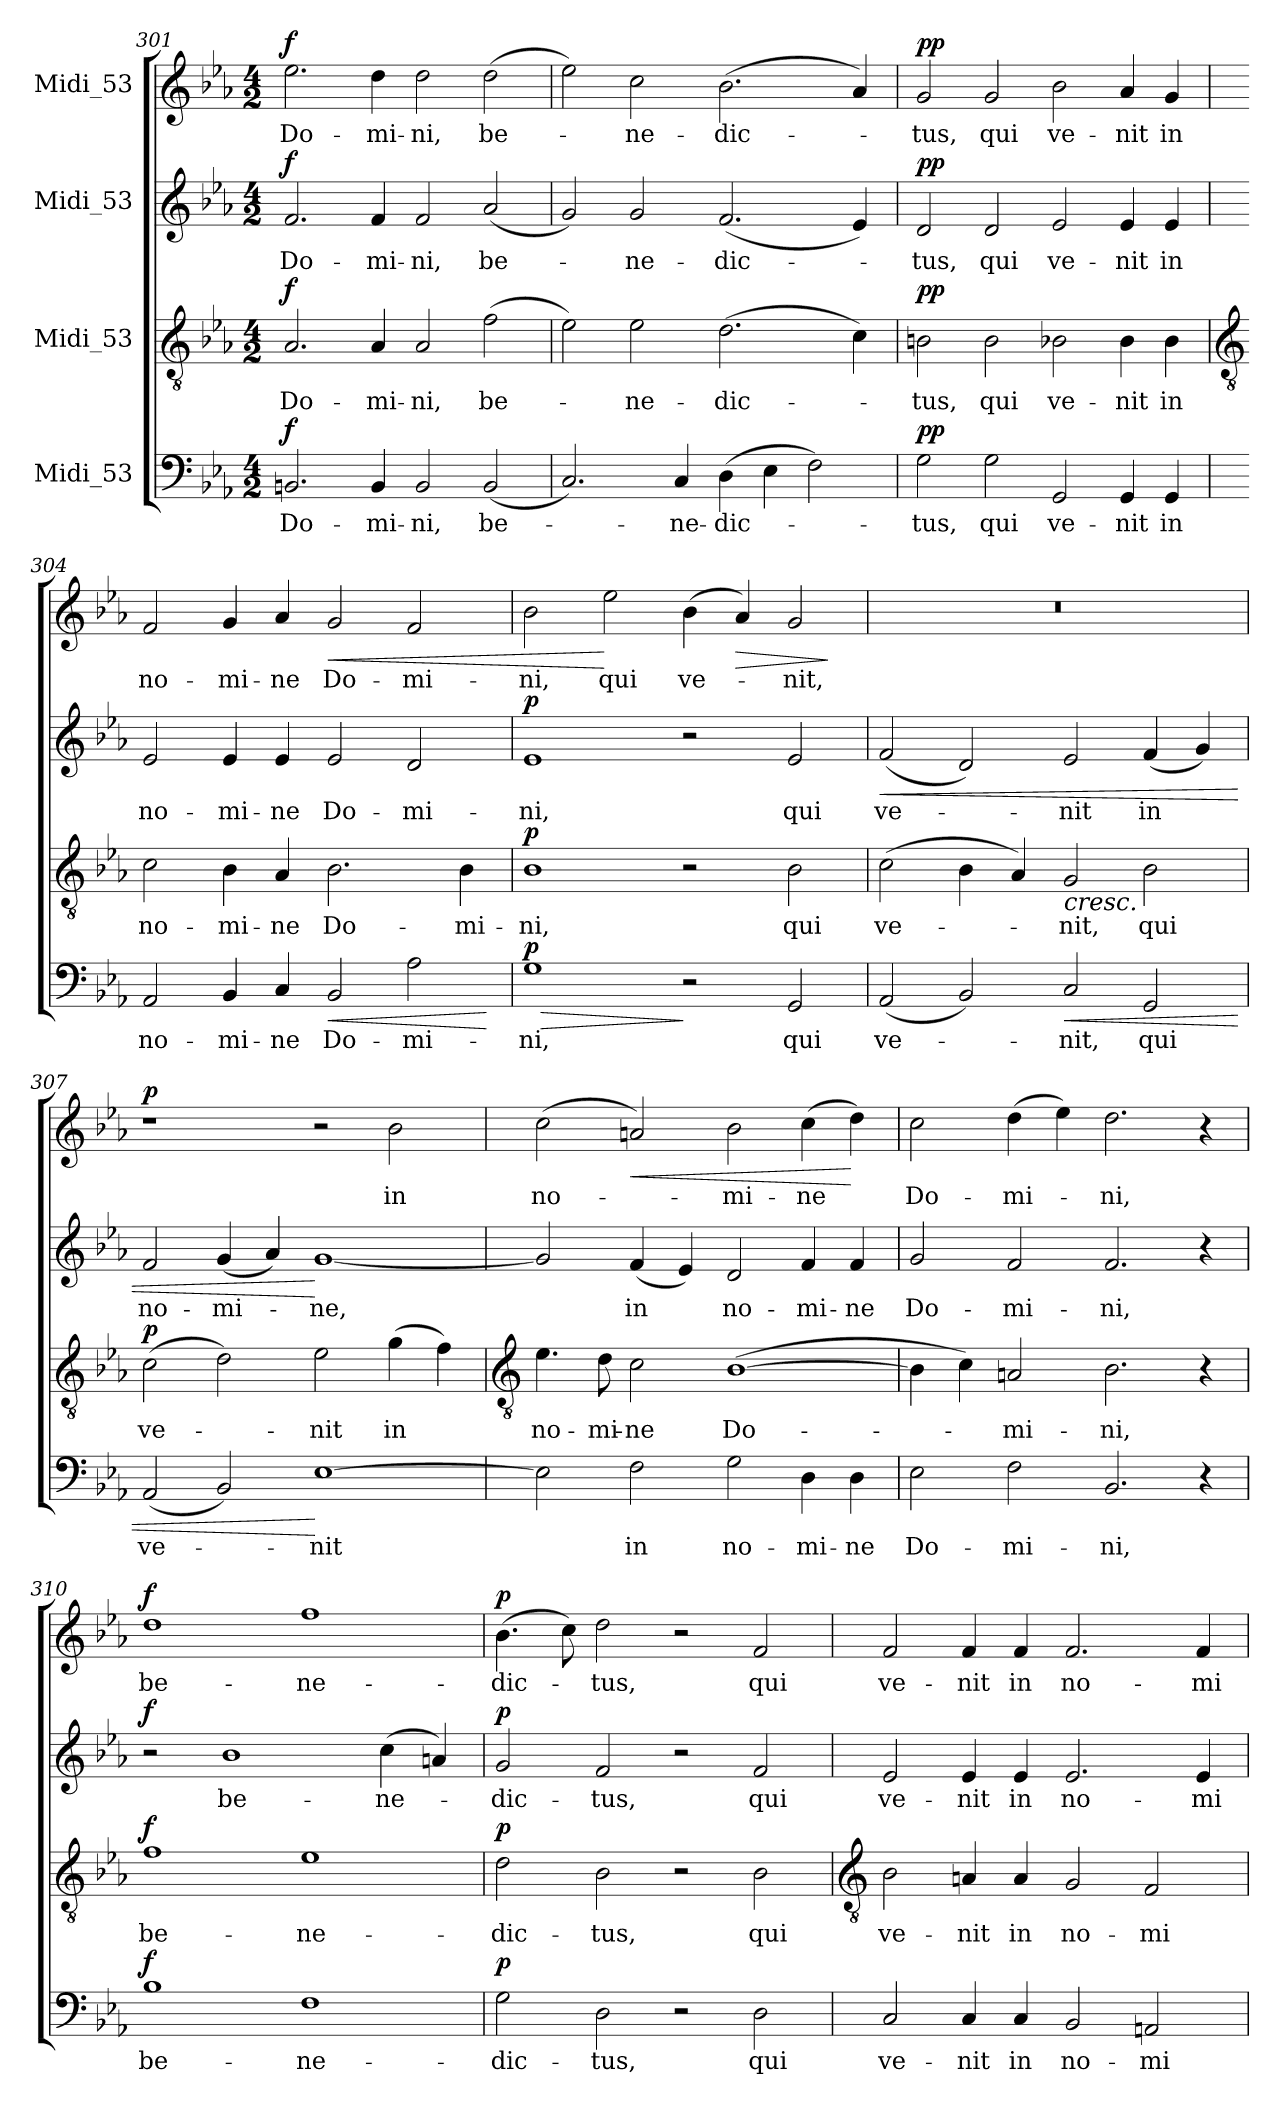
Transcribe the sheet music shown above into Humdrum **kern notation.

**kern	**text	**dynam	**kern	**text	**dynam	**kern	**text	**dynam	**kern	**text	**dynam
*part4	*part4	*part4	*part3	*part3	*part3	*part2	*part2	*part2	*part1	*part1	*part1
*staff4	*staff4	*staff4	*staff3	*staff3	*staff3	*staff2	*staff2	*staff2	*staff1	*staff1	*staff1
*I"Midi_53	*	*	*I"Midi_53	*	*	*I"Midi_53	*	*	*I"Midi_53	*	*
*clefF4	*	*	*clefGv2	*	*	*clefG2	*	*	*clefG2	*	*
*k[b-e-a-]	*	*	*k[b-e-a-]	*	*	*k[b-e-a-]	*	*	*k[b-e-a-]	*	*
*E-:	*	*	*E-:	*	*	*E-:	*	*	*E-:	*	*
*M4/2	*	*	*M4/2	*	*	*M4/2	*	*	*M4/2	*	*
=301	=301	=301	=301	=301	=301	=301	=301	=301	=301	=301	=301
!	!LO:LY:b	!LO:DY:a	!	!LO:LY:b	!LO:DY:a	!	!LO:LY:b	!LO:DY:a	!	!LO:LY:b	!LO:DY:a
2.BBn/	Do-	f	2.A-/	Do-	f	2.f/	Do-	f	2.ee-\	Do-	f
!	!LO:LY:b	!	!	!LO:LY:b	!	!	!LO:LY:b	!	!	!LO:LY:b	!
4BB/	-mi-	.	4A-/	-mi-	.	4f/	-mi-	.	4dd\	-mi-	.
!	!LO:LY:b	!	!	!LO:LY:b	!	!	!LO:LY:b	!	!	!LO:LY:b	!
2BB/	-ni,	.	2A-/	-ni,	.	2f/	-ni,	.	2dd\	-ni,	.
!	!LO:LY:b	!	!	!LO:LY:b	!	!	!LO:LY:b	!	!	!LO:LY:b	!
(<2BB/	be-	.	(>2f\	be-	.	(<2a-/	be-	.	(>2dd\	be-	.
=302	=302	=302	=302	=302	=302	=302	=302	=302	=302	=302	=302
2.C/)	.	.	2e-\)	.	.	2g/)	.	.	2ee-\)	.	.
!	!	!	!	!LO:LY:b	!	!	!LO:LY:b	!	!	!LO:LY:b	!
.	.	.	2e-\	-ne-	.	2g/	-ne-	.	2cc\	-ne-	.
!	!LO:LY:b	!	!	!	!	!	!	!	!	!	!
4C/	-ne-	.	.	.	.	.	.	.	.	.	.
!	!LO:LY:b	!	!	!LO:LY:b	!	!	!LO:LY:b	!	!	!LO:LY:b	!
(>4D\	-dic-	.	(>2.d\	-dic-	.	(<2.f/	-dic-	.	(<2.b-\	-dic-	.
4E-\	.	.	.	.	.	.	.	.	.	.	.
2F\)	.	.	.	.	.	.	.	.	.	.	.
.	.	.	4c\)	.	.	4e-/)	.	.	4a-/)	.	.
=303	=303	=303	=303	=303	=303	=303	=303	=303	=303	=303	=303
!	!LO:LY:b	!LO:DY:a	!	!LO:LY:b	!LO:DY:a	!	!LO:LY:b	!LO:DY:a	!	!LO:LY:b	!LO:DY:a
2G\	-tus,	pp	2Bn\	-tus,	pp	2d/	-tus,	pp	2g/	-tus,	pp
!	!LO:LY:b	!	!	!LO:LY:b	!	!	!LO:LY:b	!	!	!LO:LY:b	!
2G\	qui	.	2B\	qui	.	2d/	qui	.	2g/	qui	.
!	!LO:LY:b	!	!	!LO:LY:b	!	!	!LO:LY:b	!	!	!LO:LY:b	!
2GG/	ve-	.	2B-X\	ve-	.	2e-/	ve-	.	2b-\	ve-	.
!	!LO:LY:b	!	!	!LO:LY:b	!	!	!LO:LY:b	!	!	!LO:LY:b	!
4GG/	-nit	.	4B-\	-nit	.	4e-/	-nit	.	4a-/	-nit	.
!	!LO:LY:b	!	!	!LO:LY:b	!	!	!LO:LY:b	!	!	!LO:LY:b	!
4GG/	in	.	4B-\	in	.	4e-/	in	.	4g/	in	.
!!LO:LB:g=z
=304	=304	=304	=304	=304	=304	=304	=304	=304	=304	=304	=304
*	*	*	*clefGv2	*	*	*	*	*	*	*	*
!	!LO:LY:b	!	!	!LO:LY:b	!	!	!LO:LY:b	!	!	!LO:LY:b	!
2AA-/	no-	.	2c\	no-	.	2e-/	no-	.	2f/	no-	.
!	!LO:LY:b	!	!	!LO:LY:b	!	!	!LO:LY:b	!	!	!LO:LY:b	!
4BB-/	-mi-	.	4B-\	-mi-	.	4e-/	-mi-	.	4g/	-mi-	.
!	!LO:LY:b	!	!	!LO:LY:b	!	!	!LO:LY:b	!	!	!LO:LY:b	!
4C/	-ne	.	4A-/	-ne	.	4e-/	-ne	.	4a-/	-ne	.
!	!LO:LY:b	!LO:HP:b	!	!LO:LY:b	!	!	!LO:LY:b	!	!	!LO:LY:b	!LO:HP:b
2BB-/	Do-	<	2.B-\	Do-	.	2e-/	Do-	.	2g/	Do-	<
!	!LO:LY:b	!	!	!	!	!	!LO:LY:b	!	!	!LO:LY:b	!
2A-\	-mi-	.	.	.	.	2d/	-mi-	.	2f/	-mi-	.
!	!	!	!	!LO:LY:b	!	!	!	!	!	!	!
.	.	.	4B-\	-mi-	.	.	.	.	.	.	.
.	.	[	.	.	.	.	.	.	.	.	.
=305	=305	=305	=305	=305	=305	=305	=305	=305	=305	=305	=305
!	!LO:LY:b	!LO:HP:b	!	!LO:LY:b	!	!	!LO:LY:b	!	!	!LO:LY:b	!
!	!	!LO:DY:n=1:a	!	!	!LO:DY:a	!	!	!LO:DY:a	!	!	!
1G	-ni,	> p	1B-	-ni,	p	1e-	-ni,	p	2b-\	-ni,	.
!	!	!	!	!	!	!	!	!	!	!LO:LY:b	!
.	.	.	.	.	.	.	.	.	2ee-\	qui	[
!	!	!	!	!	!	!	!	!	!	!LO:LY:b	!
2r	.	]	2r	.	.	2r	.	.	(<4b-\	ve-	.
!	!	!	!	!	!	!	!	!	!	!	!LO:HP:b
.	.	.	.	.	.	.	.	.	4a-/)	.	>
!	!LO:LY:b	!	!	!LO:LY:b	!	!	!LO:LY:b	!	!	!LO:LY:b	!
2GG/	qui	.	2B-\	qui	.	2e-/	qui	.	2g/	-nit,	.
.	.	.	.	.	.	.	.	.	.	.	]
=306	=306	=306	=306	=306	=306	=306	=306	=306	=306	=306	=306
!	!LO:LY:b	!	!	!LO:LY:b	!	!	!LO:LY:b	!LO:HP:b	!	!	!
(<2AA-/	ve-	.	(>2c\	ve-	.	(<2f/	ve-	<	0r	.	.
2BB-/)	.	.	4B-\	.	.	2d/)	.	.	.	.	.
.	.	.	4A-/)	.	.	.	.	.	.	.	.
!	!LO:LY:b	!LO:HP:b	!	!LO:LY:b	!LO:HP:b	!	!LO:LY:b	!	!	!	!
2C/	-nit,	<	2G/	-nit,	<	2e-/	-nit	.	.	.	.
!	!LO:LY:b	!	!	!LO:LY:b	!	!	!LO:LY:b	!	!	!	!
2GG/	qui	.	2B-\	qui	.	(<4f/	in	.	.	.	.
.	.	.	.	.	.	4g/)	.	.	.	.	.
=307	=307	=307	=307	=307	=307	=307	=307	=307	=307	=307	=307
!	!LO:LY:b	!	!	!LO:LY:b	!LO:DY:a	!	!LO:LY:b	!	!	!	!LO:DY:a
(<2AA-/	ve-	.	(>2c\	ve-	p	2f/	no-	.	1r	.	p
!	!	!	!	!	!	!	!LO:LY:b	!	!	!	!
2BB-/)	.	.	2d\)	.	.	(<4g/	-mi-	.	.	.	.
.	.	.	.	.	.	4a-/)	.	.	.	.	.
!	!LO:LY:b	!	!	!LO:LY:b	!	!	!LO:LY:b	!	!	!	!
[1E-	-nit	[	2e-\	-nit	[	[1g	-ne,	[	2r	.	.
!	!	!	!	!LO:LY:b	!	!	!	!	!	!LO:LY:b	!
.	.	.	(>4g\	in	.	.	.	.	2b-\	in	.
.	.	.	4f\)	.	.	.	.	.	.	.	.
!!LO:LB:g=z
=308	=308	=308	=308	=308	=308	=308	=308	=308	=308	=308	=308
*	*	*	*clefGv2	*	*	*	*	*	*	*	*
!	!	!	!	!LO:LY:b	!	!	!	!	!	!LO:LY:b	!
2E-\]	.	.	4.e-\	no-	.	2g/]	.	.	(<2cc\	no-	.
!	!	!	!	!LO:LY:b	!	!	!	!	!	!	!
.	.	.	8d\	-mi-	.	.	.	.	.	.	.
!	!LO:LY:b	!	!	!LO:LY:b	!	!	!LO:LY:b	!	!	!	!LO:HP:b
2F\	in	.	2c\	-ne	.	(<4f/	in	.	2an/)	.	<
.	.	.	.	.	.	4e-/)	.	.	.	.	.
!	!LO:LY:b	!	!	!LO:LY:b	!	!	!LO:LY:b	!	!	!LO:LY:b	!
2G\	no-	.	(>[1B-	Do-	.	2d/	no-	.	2b-\	-mi-	.
!	!LO:LY:b	!	!	!	!	!	!LO:LY:b	!	!	!LO:LY:b	!
4D\	-mi-	.	.	.	.	4f/	-mi-	.	(>4cc\	-ne	.
!	!LO:LY:b	!	!	!	!	!	!LO:LY:b	!	!	!	!
4D\	-ne	.	.	.	.	4f/	-ne	.	4dd\)	.	[
=309	=309	=309	=309	=309	=309	=309	=309	=309	=309	=309	=309
!	!LO:LY:b	!	!	!	!	!	!LO:LY:b	!	!	!LO:LY:b	!
2E-\	Do-	.	4B-\]	.	.	2g/	Do-	.	2cc\	Do-	.
.	.	.	4c\)	.	.	.	.	.	.	.	.
!	!LO:LY:b	!	!	!LO:LY:b	!	!	!LO:LY:b	!	!	!LO:LY:b	!
2F\	-mi-	.	2An/	-mi-	.	2f/	-mi-	.	(>4dd\	-mi-	.
.	.	.	.	.	.	.	.	.	4ee-\)	.	.
!	!LO:LY:b	!	!	!LO:LY:b	!	!	!LO:LY:b	!	!	!LO:LY:b	!
2.BB-/	-ni,	.	2.B-\	-ni,	.	2.f/	-ni,	.	2.dd\	-ni,	.
4r	.	.	4r	.	.	4r	.	.	4r	.	.
=310	=310	=310	=310	=310	=310	=310	=310	=310	=310	=310	=310
!	!LO:LY:b	!LO:DY:a	!	!LO:LY:b	!LO:DY:a	!	!	!LO:DY:a	!	!LO:LY:b	!LO:DY:a
1B-	be-	f	1f	be-	f	2r	.	f	1dd	be-	f
!	!	!	!	!	!	!	!LO:LY:b	!	!	!	!
.	.	.	.	.	.	1b-	be-	.	.	.	.
!	!LO:LY:b	!	!	!LO:LY:b	!	!	!	!	!	!LO:LY:b	!
1F	-ne-	.	1e-	-ne-	.	.	.	.	1ff	-ne-	.
!	!	!	!	!	!	!	!LO:LY:b	!	!	!	!
.	.	.	.	.	.	(<4cc\	-ne-	.	.	.	.
.	.	.	.	.	.	4an/)	.	.	.	.	.
=311	=311	=311	=311	=311	=311	=311	=311	=311	=311	=311	=311
!	!LO:LY:b	!LO:DY:a	!	!LO:LY:b	!LO:DY:a	!	!LO:LY:b	!LO:DY:a	!	!LO:LY:b	!LO:DY:a
2G\	-dic-	p	2d\	-dic-	p	2g/	-dic-	p	(>4.b-\	-dic-	p
.	.	.	.	.	.	.	.	.	8cc\)	.	.
!	!LO:LY:b	!	!	!LO:LY:b	!	!	!LO:LY:b	!	!	!LO:LY:b	!
2D\	-tus,	.	2B-\	-tus,	.	2f/	-tus,	.	2dd\	-tus,	.
2r	.	.	2r	.	.	2r	.	.	2r	.	.
!	!LO:LY:b	!	!	!LO:LY:b	!	!	!LO:LY:b	!	!	!LO:LY:b	!
2D\	qui	.	2B-\	qui	.	2f/	qui	.	2f/	qui	.
!!LO:LB:g=z
=312	=312	=312	=312	=312	=312	=312	=312	=312	=312	=312	=312
*	*	*	*clefGv2	*	*	*	*	*	*	*	*
!	!LO:LY:b	!	!	!LO:LY:b	!	!	!LO:LY:b	!	!	!LO:LY:b	!
2C/	ve-	.	2B-\	ve-	.	2e-/	ve-	.	2f/	ve-	.
!	!LO:LY:b	!	!	!LO:LY:b	!	!	!LO:LY:b	!	!	!LO:LY:b	!
4C/	-nit	.	4An/	-nit	.	4e-/	-nit	.	4f/	-nit	.
!	!LO:LY:b	!	!	!LO:LY:b	!	!	!LO:LY:b	!	!	!LO:LY:b	!
4C/	in	.	4A/	in	.	4e-/	in	.	4f/	in	.
!	!LO:LY:b	!	!	!LO:LY:b	!	!	!LO:LY:b	!	!	!LO:LY:b	!
2BB-/	no-	.	2G/	no-	.	2.e-/	no-	.	2.f/	no-	.
!	!LO:LY:b	!	!	!LO:LY:b	!	!	!	!	!	!	!
2AAn/	-mi-	.	2F/	-mi-	.	.	.	.	.	.	.
!	!	!	!	!	!	!	!LO:LY:b	!	!	!LO:LY:b	!
.	.	.	.	.	.	4e-/	-mi-	.	4f/	-mi-	.
=	=	=	=	=	=	=	=	=	=	=	=
*-	*-	*-	*-	*-	*-	*-	*-	*-	*-	*-	*-
